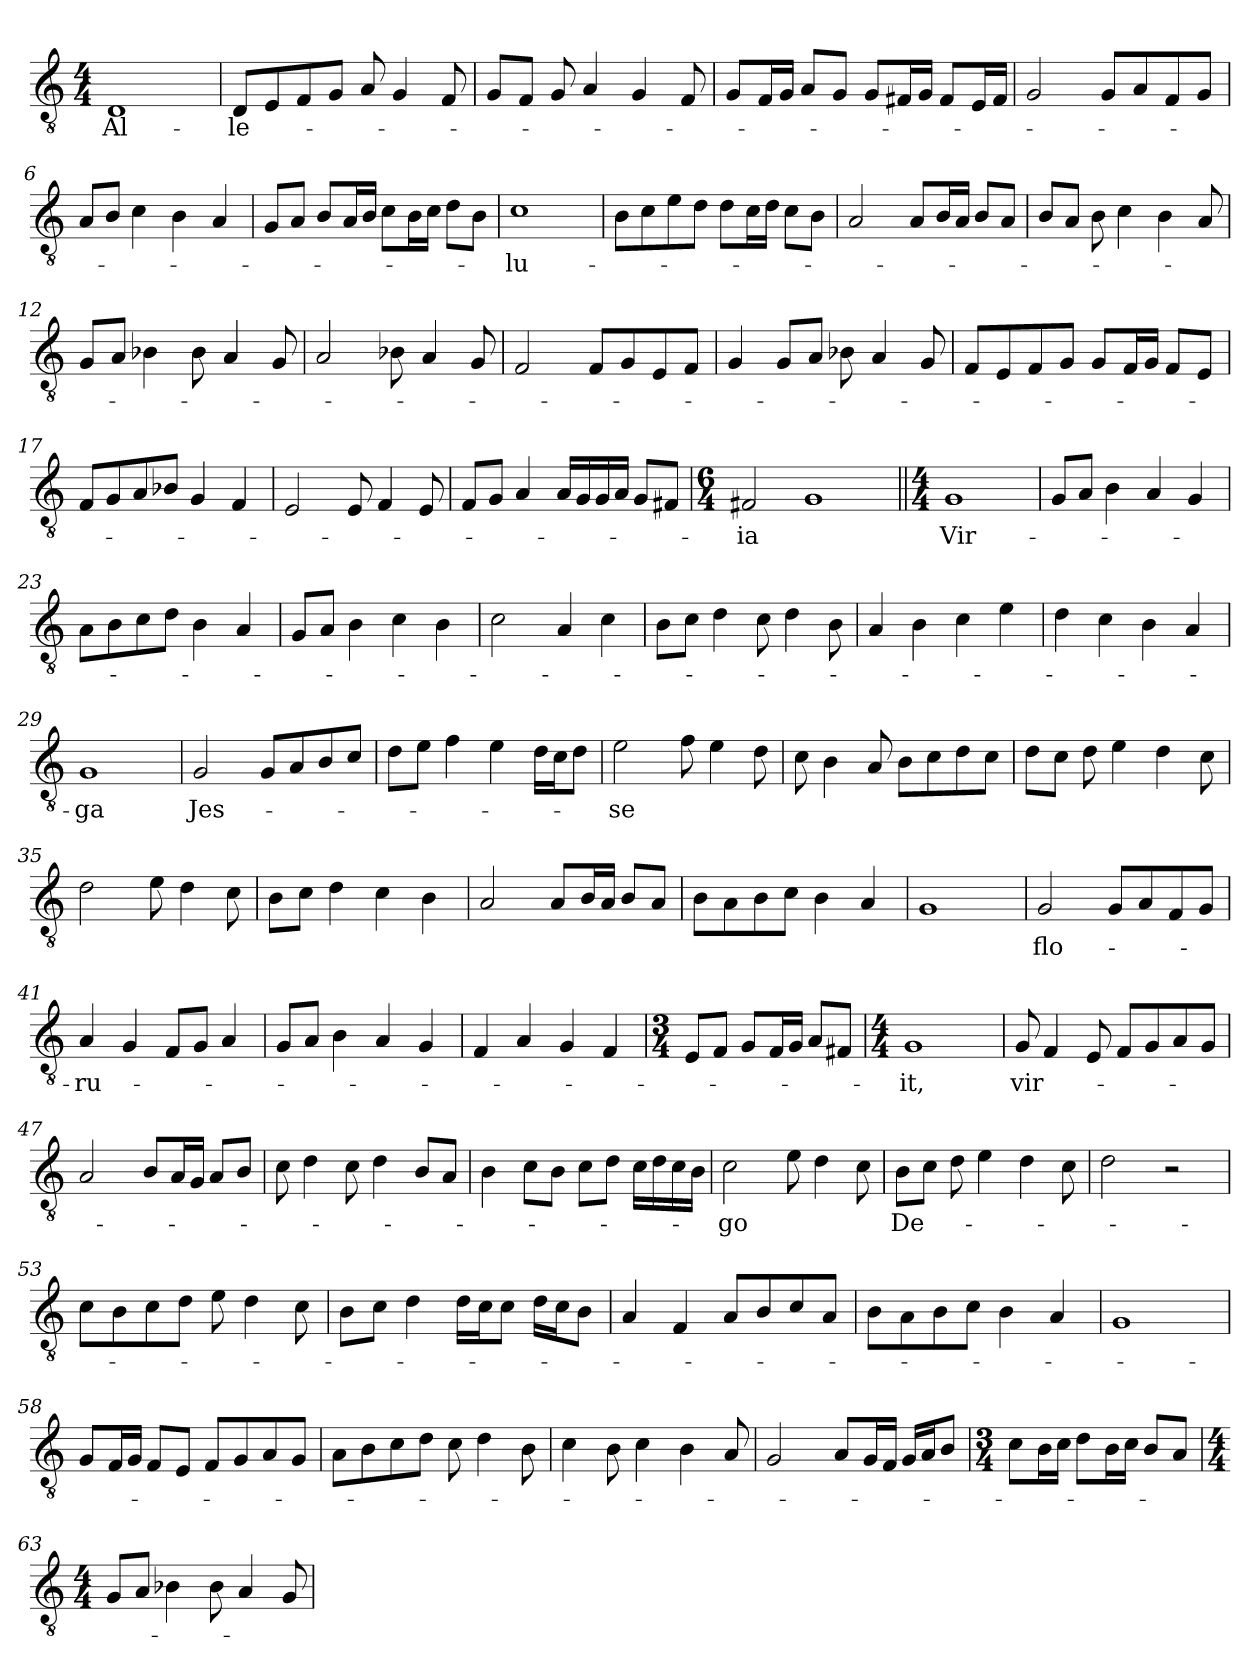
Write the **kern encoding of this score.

**kern	**text
*part1	*part1
*staff1	*staff1
*clefGv2	*
*k[]	*
*C:	*
*M4/4	*
=1	=1
!	!LO:LY:b
1D	Al-
=2	=2
!	!LO:LY:b
8D/L	-le-
8E/	.
8F/	.
8G/J	.
8A/	.
4G/	.
8F/	.
=3	=3
8G/L	.
8F/J	.
8G/	.
4A/	.
4G/	.
8F/	.
=4	=4
8G/L	.
16F/L	.
16G/JJ	.
8A/L	.
8G/J	.
8G/L	.
16F#i/L	.
16G/JJ	.
8F#/L	.
16E/L	.
16F#/JJ	.
=5	=5
2G/	.
8G/L	.
8A/	.
8F/	.
8G/J	.
!!LO:LB:g=z
=6	=6
8A/L	.
8B/J	.
4c\	.
4B\	.
4A/	.
=7	=7
8G/L	.
8A/J	.
8B/L	.
16A/L	.
16B/JJ	.
8c\L	.
16B\L	.
16c\JJ	.
8d\L	.
8B\J	.
=8	=8
!	!LO:LY:b
1c	-lu-
=9	=9
8B\L	.
8c\	.
8e\	.
8d\J	.
8d\L	.
16c\L	.
16d\JJ	.
8c\L	.
8B\J	.
=10	=10
2A/	.
8A/L	.
16B/L	.
16A/JJ	.
8B/L	.
8A/J	.
!!LO:LB:g=z
=11	=11
8B/L	.
8A/J	.
8B\	.
4c\	.
4B\	.
8A/	.
=12	=12
8G/L	.
8A/J	.
4B-i\	.
8B-\	.
4A/	.
8G/	.
=13	=13
2A/	.
8B-i\	.
4A/	.
8G/	.
=14	=14
2F/	.
8F/L	.
8G/	.
8E/	.
8F/J	.
=15	=15
4G/	.
8G/L	.
8A/J	.
8B-i\	.
4A/	.
8G/	.
!!LO:LB:g=z
=16	=16
8F/L	.
8E/	.
8F/	.
8G/J	.
8G/L	.
16F/L	.
16G/JJ	.
8F/L	.
8E/J	.
=17	=17
8F/L	.
8G/	.
8A/	.
8B-i/J	.
4G/	.
4F/	.
=18	=18
2E/	.
8E/	.
4F/	.
8E/	.
=19	=19
8F/L	.
8G/J	.
4A/	.
16A/LL	.
16G/	.
16G/	.
16A/JJ	.
8G/L	.
8F#i/J	.
=20	=20
*M6/4	*
!	!LO:LY:b
2F#i/	-ia
1G	.
!!LO:LB:g=z
=21||	=21||
*M4/4	*
!	!LO:LY:b
1G	Vir-
=22	=22
8G/L	.
8A/J	.
4B\	.
4A/	.
4G/	.
=23	=23
8A\L	.
8B\	.
8c\	.
8d\J	.
4B\	.
4A/	.
=24	=24
8G/L	.
8A/J	.
4B\	.
4c\	.
4B\	.
=25	=25
2c\	.
4A/	.
4c\	.
=26	=26
8B\L	.
8c\J	.
4d\	.
8c\	.
4d\	.
8B\	.
!!LO:LB:g=z
=27	=27
4A/	.
4B\	.
4c\	.
4e\	.
=28	=28
4d\	.
4c\	.
4B\	.
4A/	.
=29	=29
!	!LO:LY:b
1G	-ga
=30	=30
!	!LO:LY:b
2G/	Jes-
8G/L	.
8A/	.
8B/	.
8c/J	.
=31	=31
8d\L	.
8e\J	.
4f\	.
4e\	.
16d\LL	.
16c\J	.
8d\J	.
=32	=32
!	!LO:LY:b
2e\	-se
8f\	.
4e\	.
8d\	.
!!LO:LB:g=z
=33	=33
8c\	.
4B\	.
8A/	.
8B\L	.
8c\	.
8d\	.
8c\J	.
=34	=34
8d\L	.
8c\J	.
8d\	.
4e\	.
4d\	.
8c\	.
=35	=35
2d\	.
8e\	.
4d\	.
8c\	.
=36	=36
8B\L	.
8c\J	.
4d\	.
4c\	.
4B\	.
=37	=37
2A/	.
8A/L	.
16B/L	.
16A/JJ	.
8B/L	.
8A/J	.
=38	=38
8B\L	.
8A\	.
8B\	.
8c\J	.
4B\	.
4A/	.
!!LO:LB:g=z
=39	=39
1G	.
=40	=40
!	!LO:LY:b
2G/	flo-
8G/L	.
8A/	.
8F/	.
8G/J	.
=41	=41
!	!LO:LY:b
4A/	-ru-
4G/	.
8F/L	.
8G/J	.
4A/	.
=42	=42
8G/L	.
8A/J	.
4B\	.
4A/	.
4G/	.
=43	=43
4F/	.
4A/	.
4G/	.
4F/	.
=44	=44
*M3/4	*
8E/L	.
8F/J	.
8G/L	.
16F/L	.
16G/JJ	.
8A/L	.
8F#i/J	.
!!LO:PB:g=z
=45	=45
*M4/4	*
!	!LO:LY:b
1G	-it,
=46	=46
!	!LO:LY:b
8G/	vir-
4F/	.
8E/	.
8F/L	.
8G/	.
8A/	.
8G/J	.
=47	=47
2A/	.
8B/L	.
16A/L	.
16G/JJ	.
8A/L	.
8B/J	.
=48	=48
8c\	.
4d\	.
8c\	.
4d\	.
8B/L	.
8A/J	.
=49	=49
4B\	.
8c\L	.
8B\J	.
8c\L	.
8d\J	.
16c\LL	.
16d\	.
16c\	.
16B\JJ	.
!!LO:LB:g=z
=50	=50
!	!LO:LY:b
2c\	-go
8e\	.
4d\	.
8c\	.
=51	=51
!	!LO:LY:b
8B\L	De-
8c\J	.
8d\	.
4e\	.
4d\	.
8c\	.
=52	=52
2d\	.
2r	.
=53	=53
8c\L	.
8B\	.
8c\	.
8d\J	.
8e\	.
4d\	.
8c\	.
=54	=54
8B\L	.
8c\J	.
4d\	.
16d\LL	.
16c\J	.
8c\J	.
16d\LL	.
16c\J	.
8B\J	.
=55	=55
4A/	.
4F/	.
8A/L	.
8B/	.
8c/	.
8A/J	.
!!LO:LB:g=z
=56	=56
8B\L	.
8A\	.
8B\	.
8c\J	.
4B\	.
4A/	.
=57	=57
1G	.
=58	=58
8G/L	.
16F/L	.
16G/JJ	.
8F/L	.
8E/J	.
8F/L	.
8G/	.
8A/	.
8G/J	.
=59	=59
8A\L	.
8B\	.
8c\	.
8d\J	.
8c\	.
4d\	.
8B\	.
=60	=60
4c\	.
8B\	.
4c\	.
4B\	.
8A/	.
=61	=61
2G/	.
8A/L	.
16G/L	.
16F/JJ	.
16G/LL	.
16A/J	.
8B/J	.
!!LO:LB:g=z
=62	=62
*M3/4	*
8c\L	.
16B\L	.
16c\JJ	.
8d\L	.
16B\L	.
16c\JJ	.
8B/L	.
8A/J	.
=63	=63
*M4/4	*
8G/L	.
8A/J	.
4B-i\	.
8B-\	.
4A/	.
8G/	.
=	=
*-	*-
